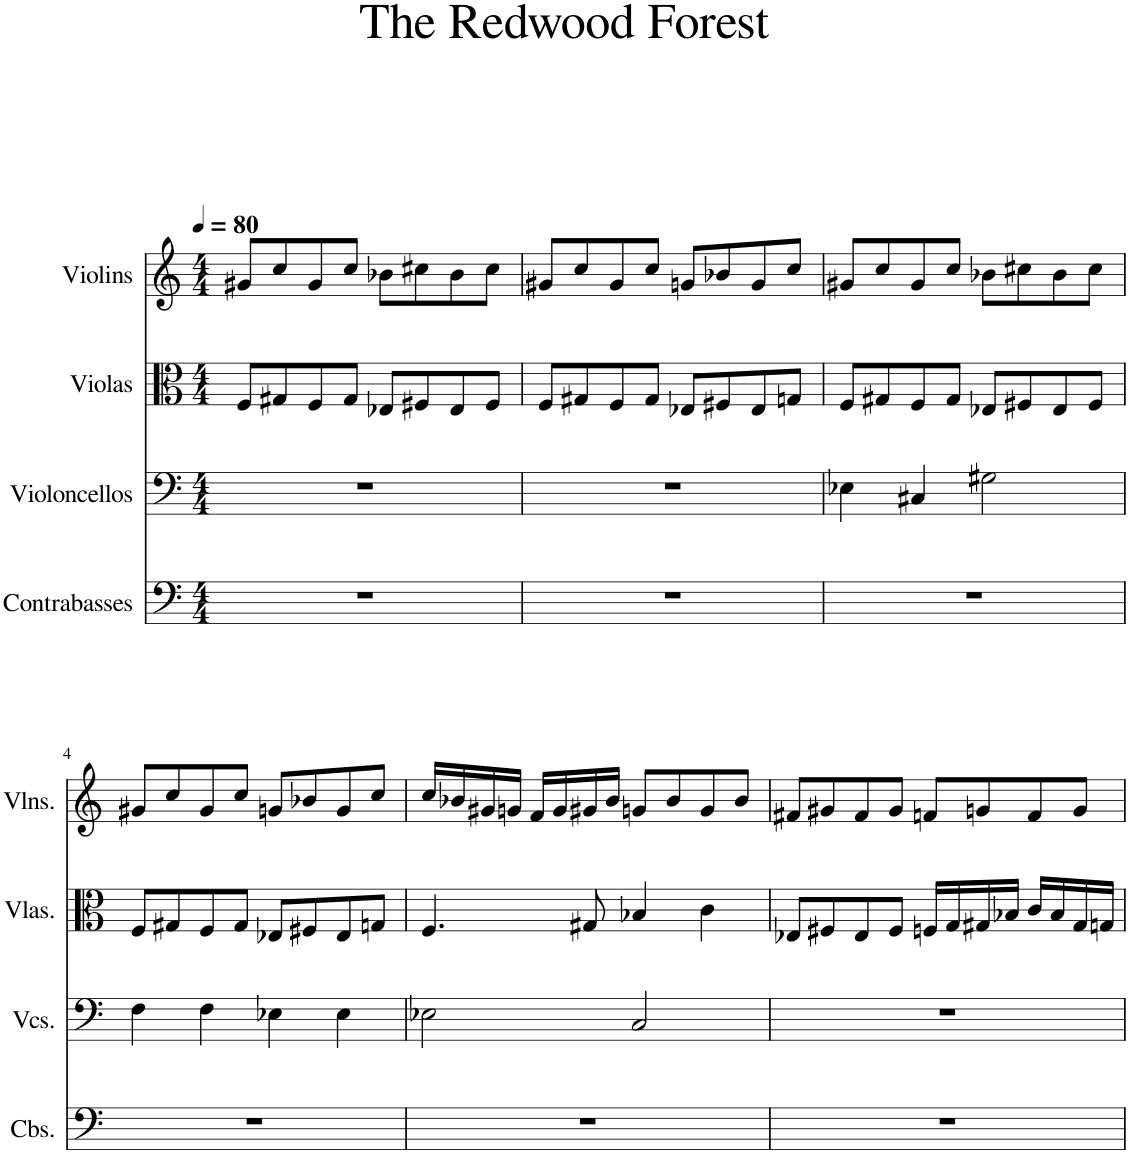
**kern	**kern	**kern	**kern
*part4	*part3	*part2	*part1
*staff4	*staff3	*staff2	*staff1
*I"Contrabasses	*I"Violoncellos	*I"Violas	*I"Violins
*I'Cbs.	*I'Vcs.	*I'Vlas.	*I'Vlns.
*clefF4	*clefF4	*clefC3	*clefG2
*Trd7c12	*	*	*
*k[]	*k[]	*k[]	*k[]
*M4/4	*M4/4	*M4/4	*M4/4
*MM80	*MM80	*MM80	*MM80
=1	=1	=1	=1
1r	1r	8F/L	8g#X/L
.	.	8G#X/	8cc/
.	.	8F/	8g#/
.	.	8G#/J	8cc/J
.	.	8E-X/L	8b-X\L
.	.	8F#X/	8cc#X\
.	.	8E-/	8b-\
.	.	8F#/J	8cc#\J
=2	=2	=2	=2
1r	1r	8F/L	8g#X/L
.	.	8G#X/	8cc/
.	.	8F/	8g#/
.	.	8G#/J	8cc/J
.	.	8E-X/L	8gn/L
.	.	8F#X/	8b-X/
.	.	8E-/	8g/
.	.	8Gn/J	8cc/J
=3	=3	=3	=3
1r	4E-X\	8F/L	8g#X/L
.	.	8G#X/	8cc/
.	4C#X/	8F/	8g#/
.	.	8G#/J	8cc/J
.	2G#X\	8E-X/L	8b-X\L
.	.	8F#X/	8cc#X\
.	.	8E-/	8b-\
.	.	8F#/J	8cc#\J
!!LO:LB:g=z
=4	=4	=4	=4
1r	4F\	8F/L	8g#X/L
.	.	8G#X/	8cc/
.	4F\	8F/	8g#/
.	.	8G#/J	8cc/J
.	4E-X\	8E-X/L	8gn/L
.	.	8F#X/	8b-X/
.	4E-\	8E-/	8g/
.	.	8Gn/J	8cc/J
=5	=5	=5	=5
1r	2E-X\	4.F/	16cc/LL
.	.	.	16b-X/
.	.	.	16g#X/
.	.	.	16gn/JJ
.	.	.	16f/LL
.	.	.	16g/
.	.	8G#X/	16g#X/
.	.	.	16b-/JJ
.	2C/	4B-X/	8gn/L
.	.	.	8b-/
.	.	4c\	8g/
.	.	.	8b-/J
=6	=6	=6	=6
1r	1r	8E-X/L	8f#X/L
.	.	8F#X/	8g#X/
.	.	8E-/	8f#/
.	.	8F#/J	8g#/J
.	.	16Fn/LL	8fn/L
.	.	16G/	.
.	.	16G#X/	8gn/
.	.	16B-X/JJ	.
.	.	16c/LL	8f/
.	.	16B-/	.
.	.	16G#/	8g/J
.	.	16Gn/JJ	.
=	=	=	=
*-	*-	*-	*-
